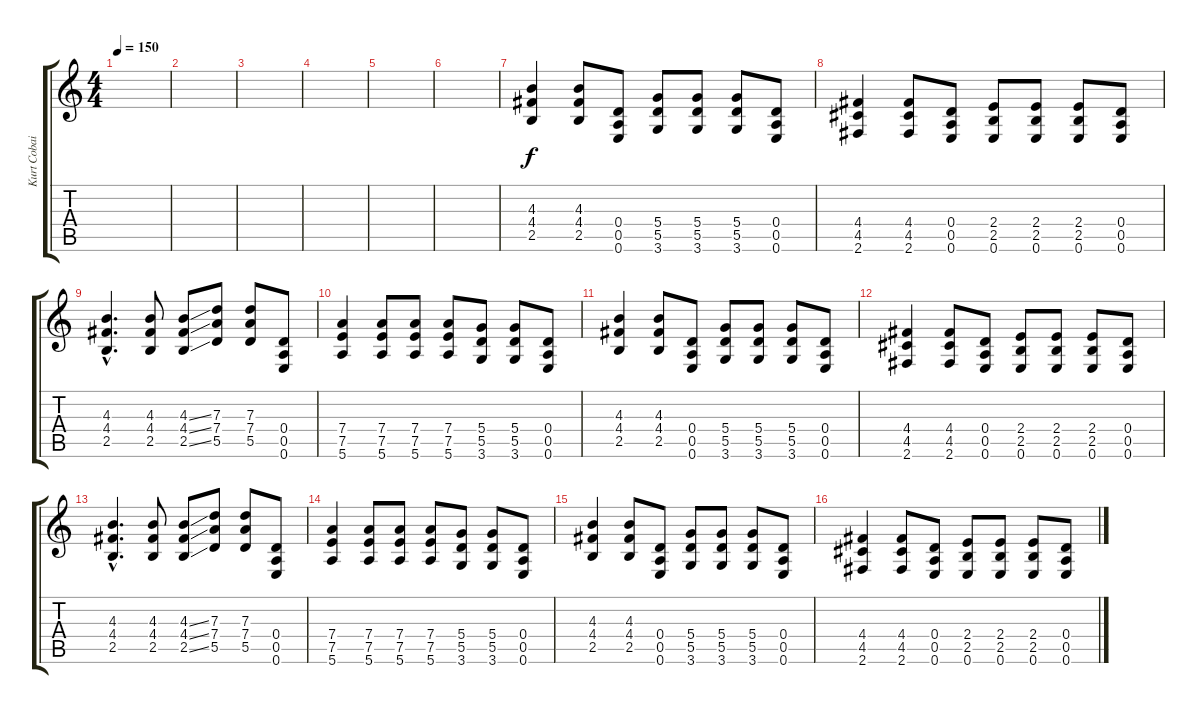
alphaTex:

\track ("Kurt Cobain (clean)" "Kurt Cobai") {instrument electricguitarclean}
\staff {score tabs}
\tuning (E4 B3 G3 D3 A2 E2) {hide}
\ts (4 4)
\tempo 150
\clef g2
\ks c
|
|
|
|
|
|
(4.3 4.4 2.5).4 (4.3 4.4 2.5).8 (0.4 0.5 0.6).8 (5.4 5.5 3.6).8 (5.4 5.5 3.6).8 (5.4 5.5 3.6).8 (0.4 0.5 0.6).8 |
(4.4 4.5 2.6).4 (4.4 4.5 2.6).8 (0.4 0.5 0.6).8 (2.4 2.5 0.6).8 (2.4 2.5 0.6).8 (2.4 2.5 0.6).8 (0.4 0.5 0.6).8 |
(4.3{hac} 4.4{hac} 2.5{hac}).4{d} (4.3 4.4 2.5).8 (4.3{ss} 4.4{ss} 2.5{ss}).8 (7.3 7.4 5.5).8 (7.3 7.4 5.5).8 (0.4 0.5 0.6).8 |
(7.4 7.5 5.6).4 (7.4 7.5 5.6).8 (7.4 7.5 5.6).8 (7.4 7.5 5.6).8 (5.4 5.5 3.6).8 (5.4 5.5 3.6).8 (0.4 0.5 0.6).8 |
(4.3 4.4 2.5).4 (4.3 4.4 2.5).8 (0.4 0.5 0.6).8 (5.4 5.5 3.6).8 (5.4 5.5 3.6).8 (5.4 5.5 3.6).8 (0.4 0.5 0.6).8 |
(4.4 4.5 2.6).4 (4.4 4.5 2.6).8 (0.4 0.5 0.6).8 (2.4 2.5 0.6).8 (2.4 2.5 0.6).8 (2.4 2.5 0.6).8 (0.4 0.5 0.6).8 |
(4.3{hac} 4.4{hac} 2.5{hac}).4{d} (4.3 4.4 2.5).8 (4.3{ss} 4.4{ss} 2.5{ss}).8 (7.3 7.4 5.5).8 (7.3 7.4 5.5).8 (0.4 0.5 0.6).8 |
(7.4 7.5 5.6).4 (7.4 7.5 5.6).8 (7.4 7.5 5.6).8 (7.4 7.5 5.6).8 (5.4 5.5 3.6).8 (5.4 5.5 3.6).8 (0.4 0.5 0.6).8 |
(4.3 4.4 2.5).4 (4.3 4.4 2.5).8 (0.4 0.5 0.6).8 (5.4 5.5 3.6).8 (5.4 5.5 3.6).8 (5.4 5.5 3.6).8 (0.4 0.5 0.6).8 |
(4.4 4.5 2.6).4 (4.4 4.5 2.6).8 (0.4 0.5 0.6).8 (2.4 2.5 0.6).8 (2.4 2.5 0.6).8 (2.4 2.5 0.6).8 (0.4 0.5 0.6).8
